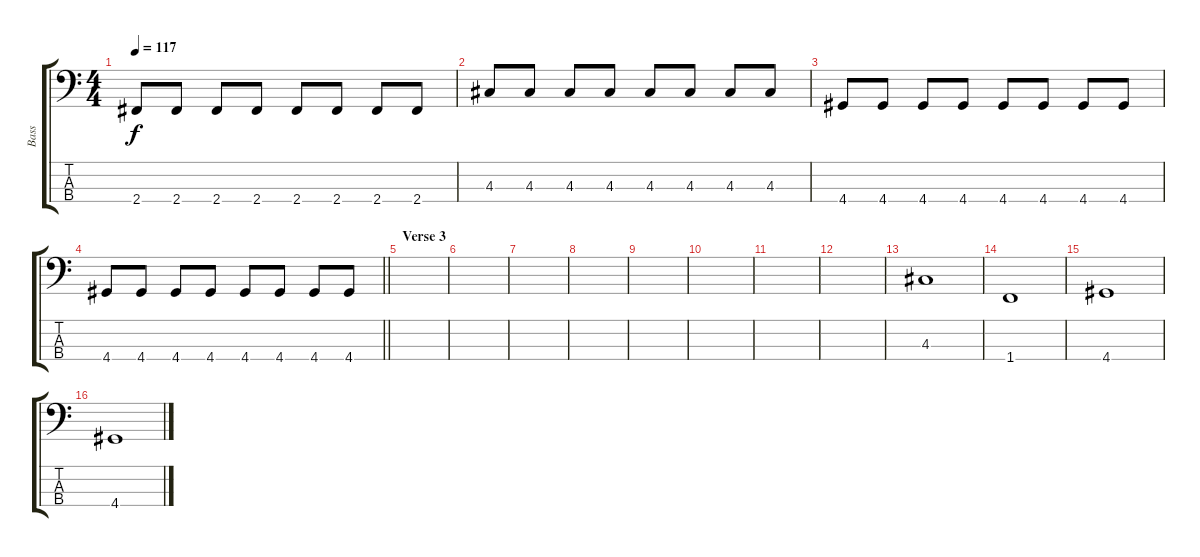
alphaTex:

\track ("Bass" "Bass") {instrument electricbasspick}
\staff {score tabs}
\tuning (G2 D2 A1 E1) {hide}
\ts (4 4)
\tempo 117
\clef f4
\ks c
2.4.8{dy f} 2.4.8 2.4.8 2.4.8 2.4.8 2.4.8 2.4.8 2.4.8 |
4.3.8 4.3.8 4.3.8 4.3.8 4.3.8 4.3.8 4.3.8 4.3.8 |
4.4.8 4.4.8 4.4.8 4.4.8 4.4.8 4.4.8 4.4.8 4.4.8 |
\barLineRight lightlight
4.4.8 4.4.8 4.4.8 4.4.8 4.4.8 4.4.8 4.4.8 4.4.8 |
\section ("" "Verse 3")
|
|
|
|
|
|
|
|
4.3.1 |
1.4.1 |
4.4.1 |
4.4.1
